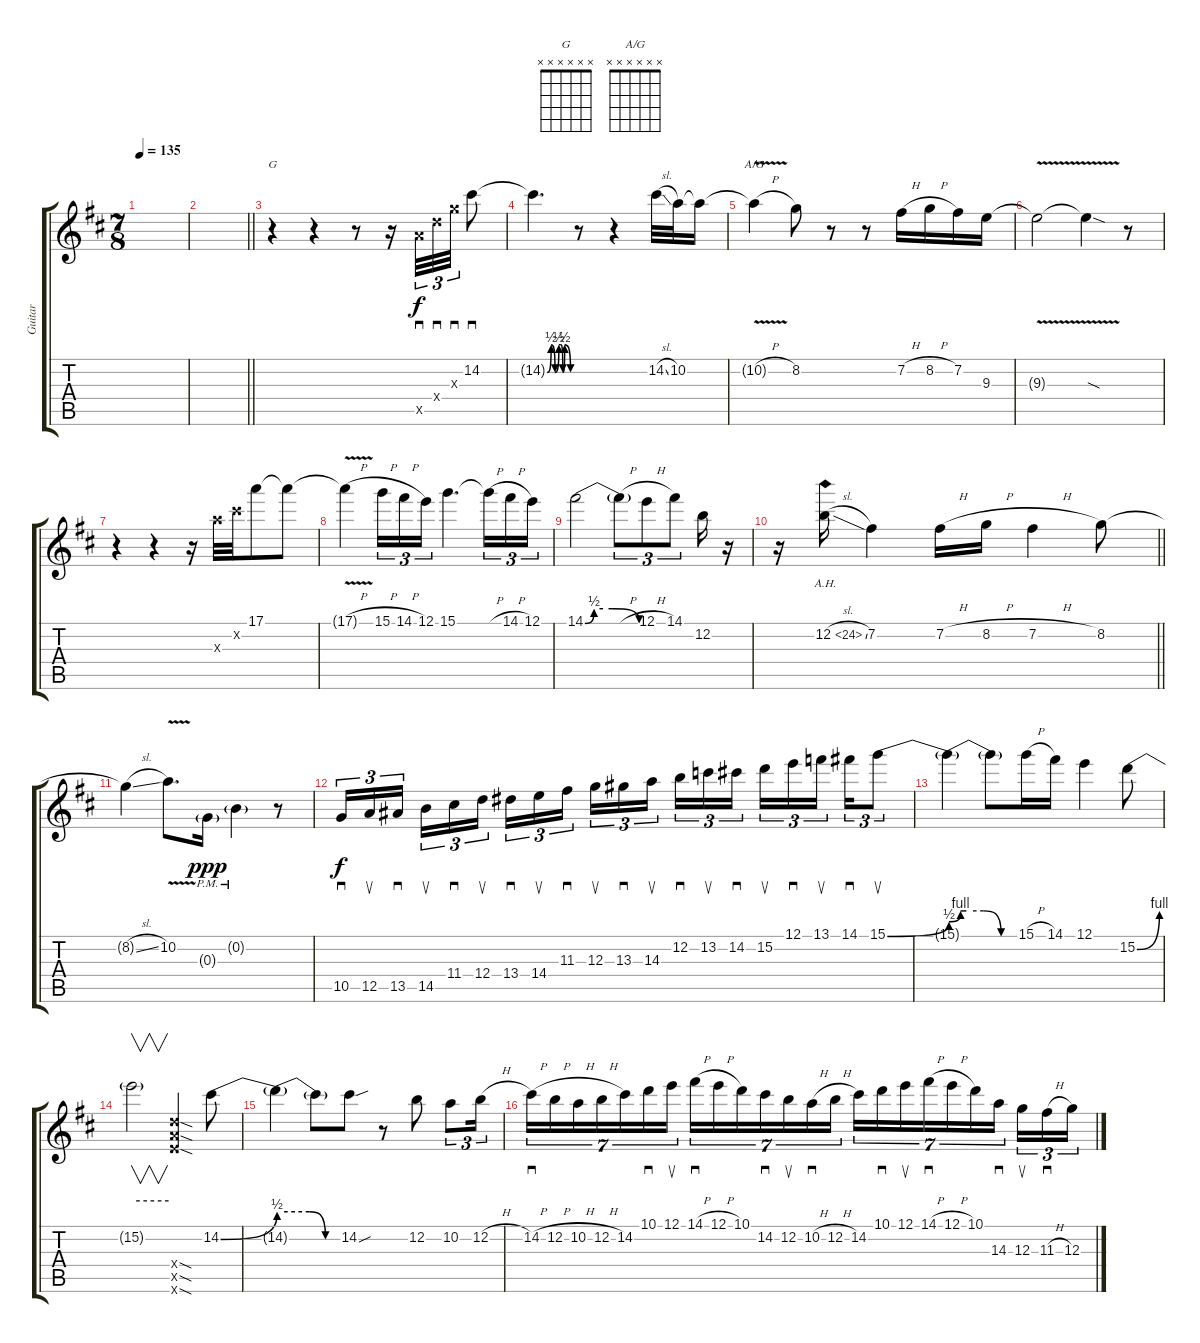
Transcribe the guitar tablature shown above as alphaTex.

\track ("Guitar" "Guitar") {instrument overdrivenguitar}
\staff {score tabs}
\tuning (E4 B3 G3 D3 A2 E2) {hide}
\chord ("G" x x x x x x)
\chord ("A/G" x x x x x x)
\ts (7 8)
\tempo 135
\clef g2
\ks d
|
\barLineRight lightlight
|
r.4{ch "G"} r.4 r.8 r.16 12.5{x}.32{sd tu (3 2)} 12.4{x}.32{sd tu (3 2)} 12.3{x}.32{sd tu (3 2)} 14.2.8{sd} |
14.2{be (custom 0 0 10 2 20 0 30 2 35 2 40 0 45 2 60 0) t}.4{d} r.8 r.4 14.2{sl}.32 10.2.32 10.2{t}.16 |
10.2{v h t}.4{ch "A/G"} 8.2.8 r.8 r.8 7.2{h}.16 8.2{h}.16 7.2.16 9.3.16 |
9.3{v t}.2 9.3{sod t}.4 r.8 |
r.4 r.4 r.16 14.3{x}.32 14.2{x}.32 17.1.8 17.1{t}.8 |
17.1{v h t}.4 15.1{h}.16{tu (3 2)} 14.1{h}.16{tu (3 2)} 12.1.16{tu (3 2)} 15.1.4{d} 15.1{h t}.16{tu (3 2)} 14.1{h}.16{tu (3 2)} 12.1.16{tu (3 2)} |
14.1{be (custom 0 0 10 2 20 2 30 2 60 0)}.2 14.1{h t}.8{tu (3 2)} 12.1{h}.8{tu (3 2)} 14.1.8{tu (3 2)} 12.2.16 r.16 |
\barLineRight lightlight
r.16 12.2{ah 12 sl}.16 7.2.4 7.2{h}.16 8.2{h}.16 7.2{h}.4 8.2.8 |
8.2{sl t}.4 10.2{v}.8{d} 0.3{g pm}.16{dy ppp} 0.2{g pm}.4 r.8 |
10.5.16{sd tu (3 2) dy f} 12.5.16{su tu (3 2)} 13.5.16{sd tu (3 2)} 14.5.16{su tu (3 2)} 11.4.16{sd tu (3 2)} 12.4.16{su tu (3 2)} 13.4.16{sd tu (3 2)} 14.4.16{su tu (3 2)} 11.3.16{sd tu (3 2)} 12.3.16{su tu (3 2)} 13.3.16{sd tu (3 2)} 14.3.16{su tu (3 2)} 12.2.16{sd tu (3 2)} 13.2.16{su tu (3 2)} 14.2.16{sd tu (3 2)} 15.2.16{su tu (3 2)} 12.1.16{sd tu (3 2)} 13.1.16{su tu (3 2)} 14.1.16{sd tu (3 2)} 15.1{be (bend 0 0 60 2)}.8{su tu (3 2)} |
15.1{be (custom 0 2 10 4 15 4 30 4 45 0 60 0) t}.4 15.1{t}.8 15.1{h}.16 14.1.16 12.1.4 15.2{be (bend 0 0 60 4)}.8 |
15.2{be (hold 0 4 60 4) t}.2{v} (12.4{sod x} 12.5{sod x} 12.6{sod x}).4 14.2{be (bend 0 0 60 2)}.8 |
14.2{be (custom 0 2 30 2 45 0 60 0) t}.4 14.2{t}.8 14.2{sou}.8 r.8 12.2.8 10.2.8{tu (3 2)} 12.2{h}.16{tu (3 2)} |
14.2{h}.16{sd tu (7 4)} 12.2{h}.16{tu (7 4)} 10.2{h}.16{tu (7 4)} 12.2{h}.16{tu (7 4)} 14.2.16{tu (7 4)} 10.1.16{sd tu (7 4)} 12.1.16{su tu (7 4)} 14.1{h}.16{sd tu (7 4)} 12.1{h}.16{tu (7 4)} 10.1.16{tu (7 4)} 14.2.16{sd tu (7 4)} 12.2.16{su tu (7 4)} 10.2{h}.16{sd tu (7 4)} 12.2{h}.16{tu (7 4)} 14.2.16{tu (7 4)} 10.1.16{sd tu (7 4)} 12.1.16{su tu (7 4)} 14.1{h}.16{sd tu (7 4)} 12.1{h}.16{tu (7 4)} 10.1.16{tu (7 4)} 14.3.16{sd tu (7 4)} 12.3.16{su tu (3 2)} 11.3{h}.16{sd tu (3 2)} 12.3{h}.16{tu (3 2)}
